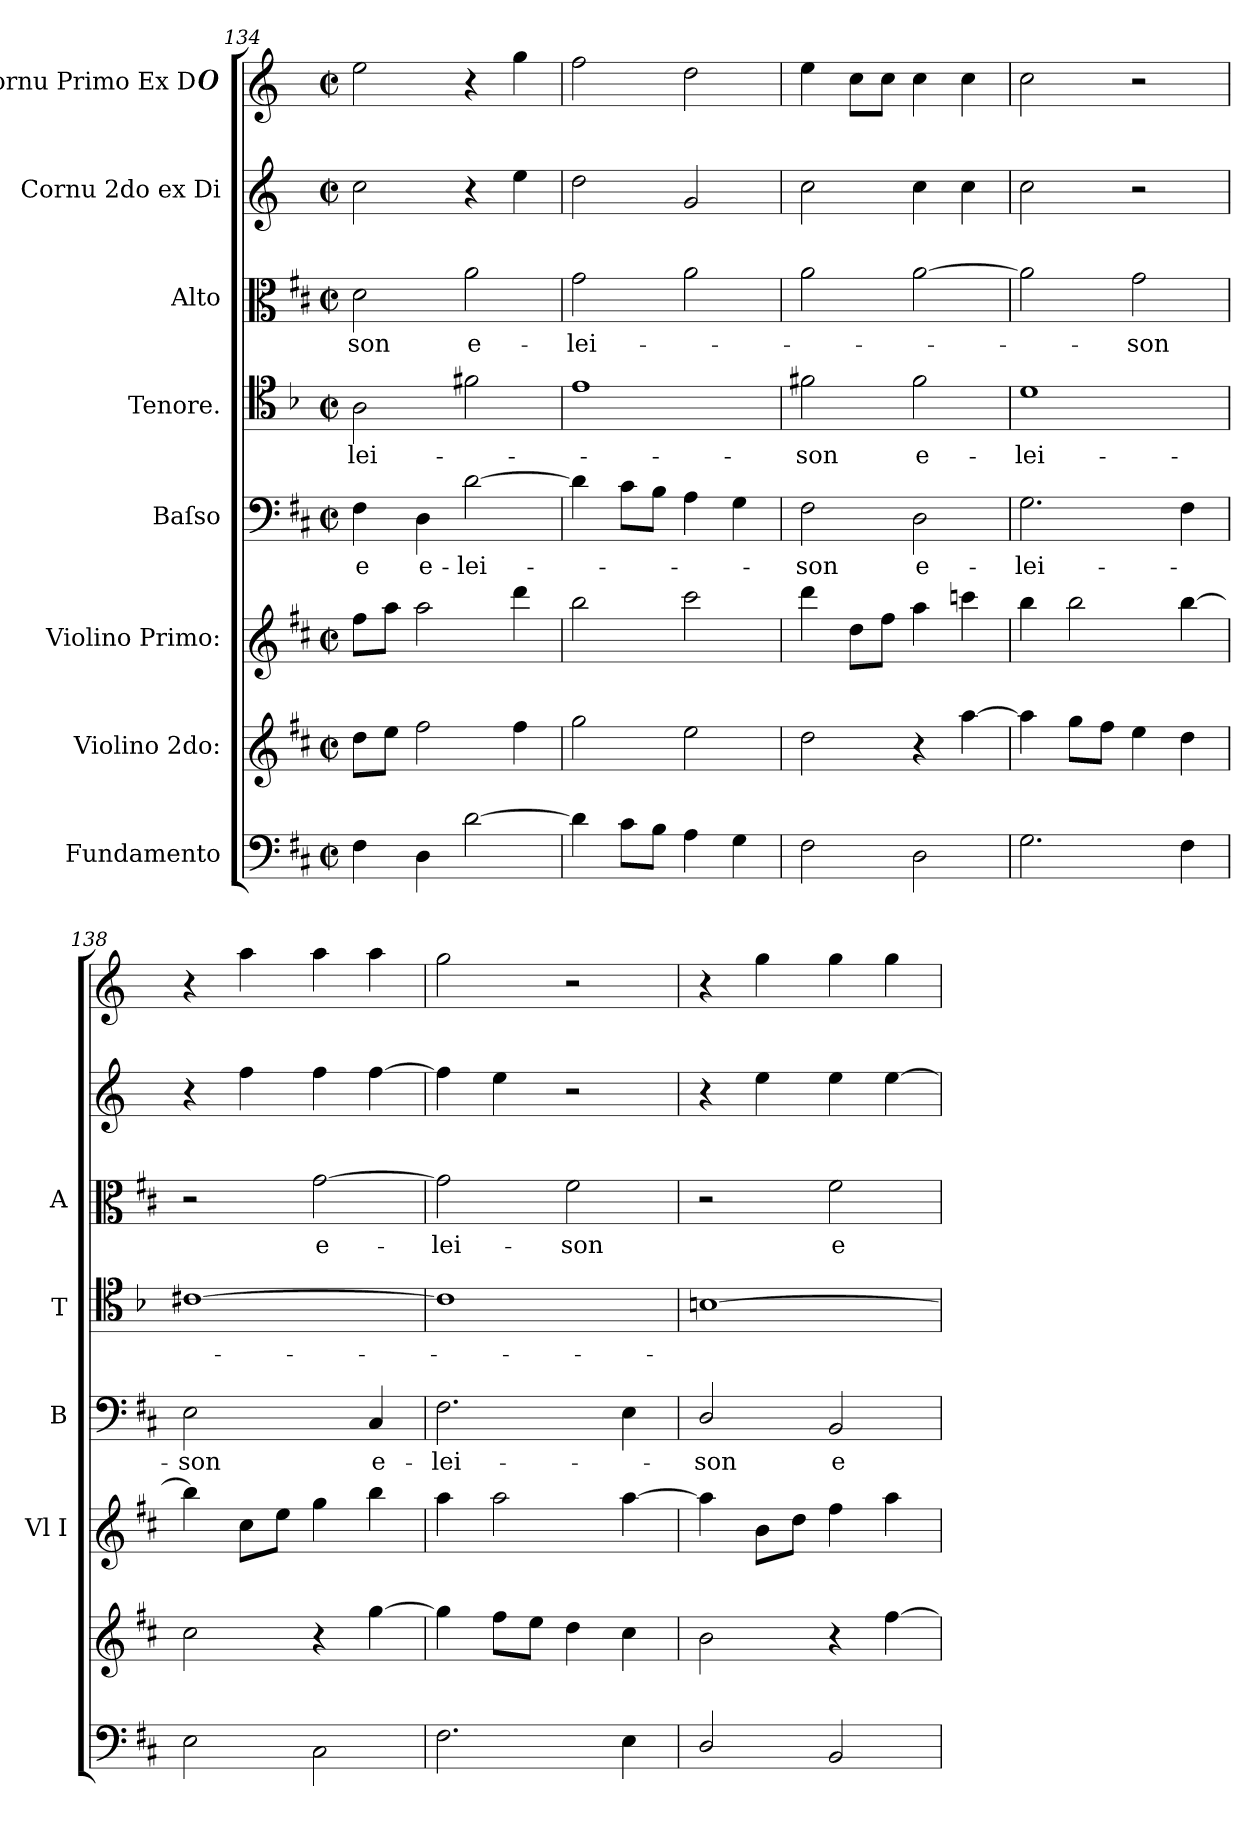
**kern	**kern	**kern	**kern	**text	**kern	**text	**kern	**text	**kern	**kern
*part8	*part7	*part6	*part5	*part5	*part4	*part4	*part3	*part3	*part2	*part1
*staff8	*staff7	*staff6	*staff5	*staff5	*staff4	*staff4	*staff3	*staff3	*staff2	*staff1
*I"Fundamento	*I"Violino 2do:	*I"Violino Primo:	*I"Baſso	*	*I"Tenore.	*	*I"Alto	*	*I"Cornu 2do ex Di	*I"Cornu Primo Ex D#
*	*	*I'Vl I	*I'B	*	*I'T	*	*I'A	*	*	*
*clefF4	*clefG2	*clefG2	*clefF4	*	*clefC4	*	*clefC3	*	*clefG2	*clefG2
*	*	*	*	*	*	*	*	*	*ITrd6c10	*ITrd6c10
*k[f#c#]	*k[f#c#]	*k[f#c#]	*k[f#c#]	*	*k[b-]	*	*k[f#c#]	*	*k[f#c#]	*k[f#c#]
*M2/2	*M2/2	*M2/2	*M2/2	*	*M2/2	*	*M2/2	*	*M2/2	*M2/2
*met(c|)	*met(c|)	*met(c|)	*met(c|)	*	*met(c|)	*	*met(c|)	*	*met(c|)	*met(c|)
=134	=134	=134	=134	=134	=134	=134	=134	=134	=134	=134
4F#\	8dd\L	8ff#\L	4F#\	-e	2A\	-lei-	2d\	-son	2d\	2f#\
.	8ee\J	8aa\J	.	.	.	.	.	.	.	.
4D\	2ff#\	2aa\	4D\	e-	.	.	.	.	.	.
[2d\	.	.	[2d\	-lei-	2f#\	.	2a\	e-	4r	4r
.	4ff#\	4ddd\	.	.	.	.	.	.	4f#\	4a\
=135	=135	=135	=135	=135	=135	=135	=135	=135	=135	=135
4d\]	2gg\	2bb\	4d\]	.	1e	.	2g\	-lei-	2e\	2g\
8c#\L	.	.	8c#\L	.	.	.	.	.	.	.
8B\J	.	.	8B\J	.	.	.	.	.	.	.
4A\	2ee\	2ccc#\	4A\	.	.	.	2a\	.	2A/	2e\
4G\	.	.	4G\	.	.	.	.	.	.	.
=136	=136	=136	=136	=136	=136	=136	=136	=136	=136	=136
2F#\	2dd\	4ddd\	2F#\	-son	2f#\	-son	2a\	.	2d\	4f#\
.	.	8dd\L	.	.	.	.	.	.	.	8d\L
.	.	8ff#\J	.	.	.	.	.	.	.	8d\J
2D\	4r	4aa\	2D\	e-	2f#\	e-	[2a\	.	4d\	4d\
.	[4aa\	4cccn\	.	.	.	.	.	.	4d\	4d\
=137	=137	=137	=137	=137	=137	=137	=137	=137	=137	=137
2.G\	4aa\]	4bb\	2.G\	-lei-	1d	-lei-	2a\]	.	2d\	2d\
.	8gg\L	2bb\	.	.	.	.	.	.	.	.
.	8ff#\J	.	.	.	.	.	.	.	.	.
.	4ee\	.	.	.	.	.	2g\	-son	2r	2r
4F#\	4dd\	[4bb\	4F#\	.	.	.	.	.	.	.
=138	=138	=138	=138	=138	=138	=138	=138	=138	=138	=138
!	!	!	!LO:N:vis=2	!	!	!	!	!	!	!
2E\	2cc#\	4bb\]	2.E\	-son	[1c#	.	2r	.	4r	4r
.	.	8cc#\L	.	.	.	.	.	.	4g\	4b\
.	.	8ee\J	.	.	.	.	.	.	.	.
!	!	!	!	!	!	!	!	!LO:LY:i	!	!
2C#\	4r	4gg\	.	.	.	.	[2g\	e-	4g\	4b\
.	[4gg\	4bb\	4C#/	e-	.	.	.	.	[4g\	4b\
=139	=139	=139	=139	=139	=139	=139	=139	=139	=139	=139
!	!	!	!	!	!	!	!	!LO:LY:i	!	!
2.F#\	4gg\]	4aa\	2.F#\	-lei-	1c#]	.	2g\]	-lei-	4g\]	2a\
.	8ff#\L	2aa\	.	.	.	.	.	.	4f#\	.
.	8ee\J	.	.	.	.	.	.	.	.	.
!	!	!	!	!	!	!	!	!LO:LY:i	!	!
.	4dd\	.	.	.	.	.	2f#\	-son	2r	2r
4E\	4cc#\	[4aa\	4E\	.	.	.	.	.	.	.
=140	=140	=140	=140	=140	=140	=140	=140	=140	=140	=140
2D/	2b\	4aa\]	2D/	-son	[1B	.	2r	.	4r	4r
.	.	8b\L	.	.	.	.	.	.	4f#\	4a\
.	.	8dd\J	.	.	.	.	.	.	.	.
!	!	!	!	!	!	!	!	!LO:LY:i	!	!
2BB/	4r	4ff#\	2BB/	e-	.	.	2f#\	e-	4f#\	4a\
.	[4ff#\	4aa\	.	.	.	.	.	.	[4f#\	4a\
=	=	=	=	=	=	=	=	=	=	=
*-	*-	*-	*-	*-	*-	*-	*-	*-	*-	*-
